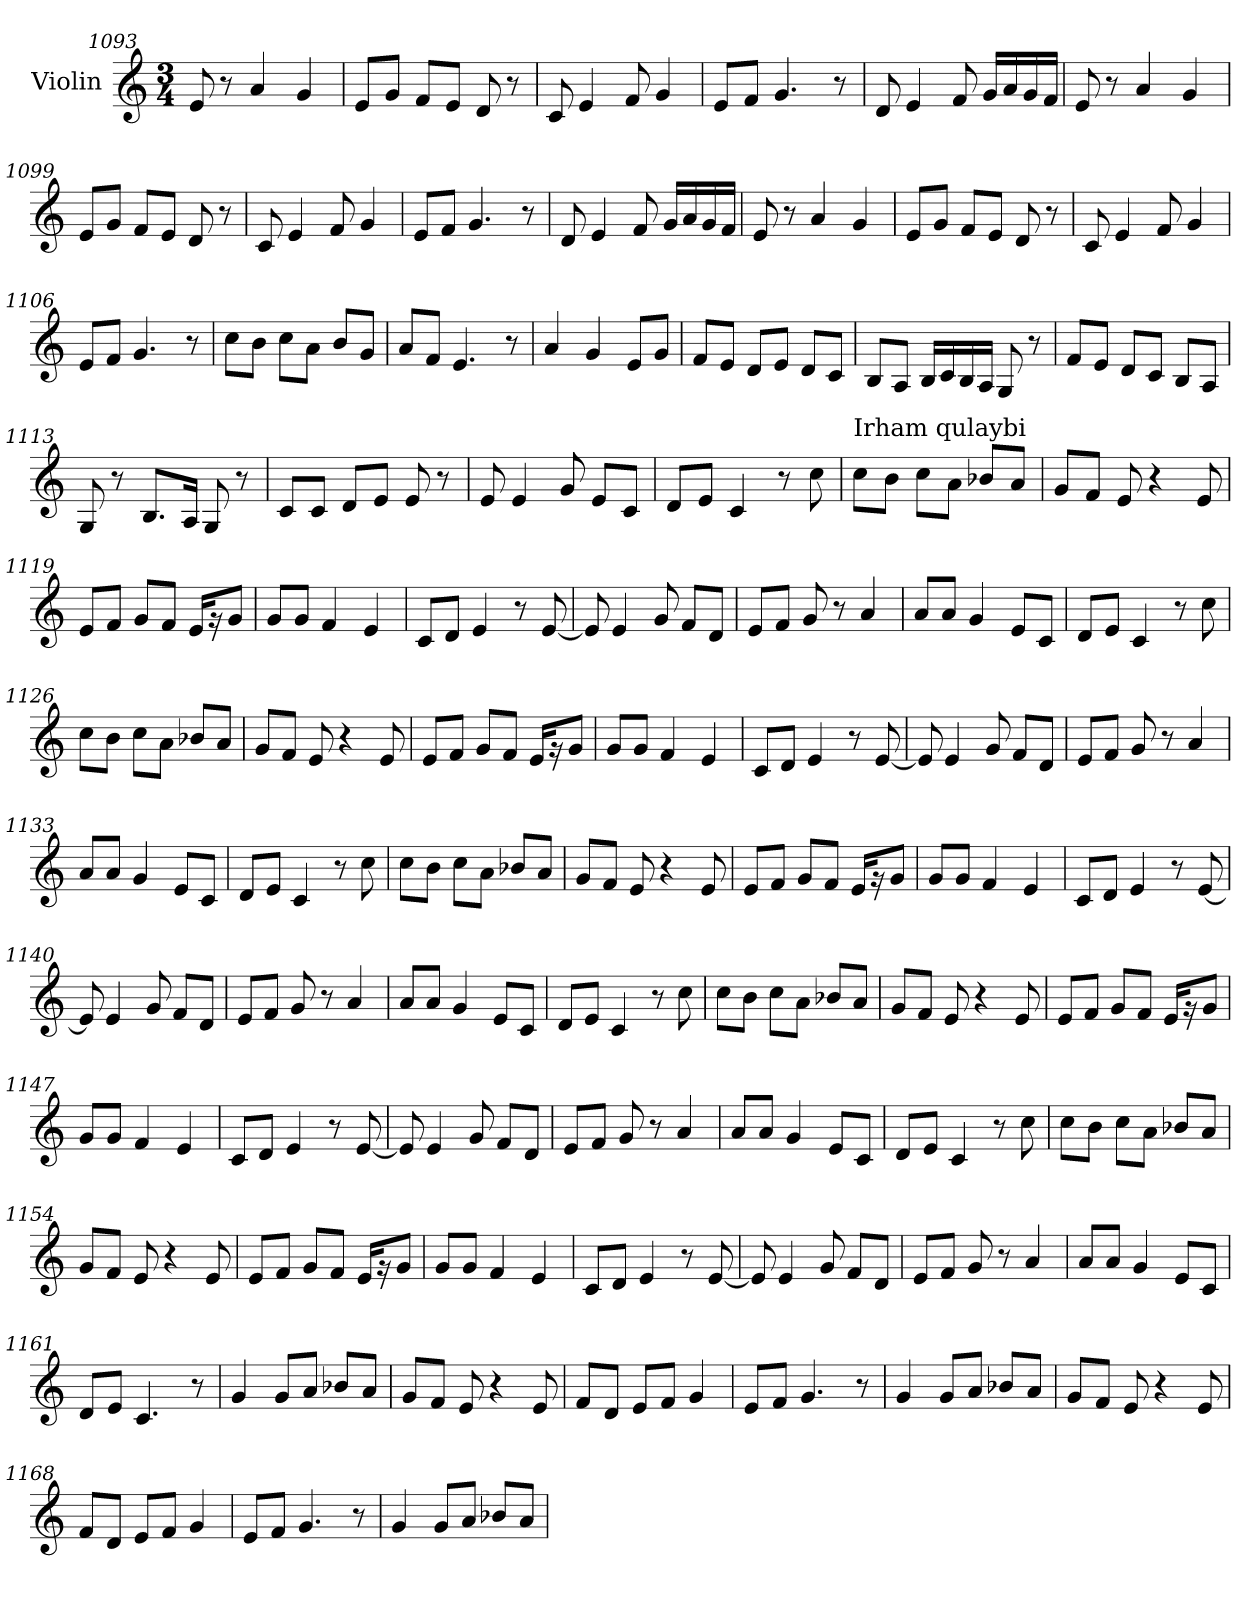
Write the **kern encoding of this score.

**kern
*part1
*staff1
*I"Violin
*clefG2
*k[]
*M3/4
=1093
8e/
8r
4a/
4g/
!!LO:LB:g=z
=1094
8e/L
8g/J
8f/L
8e/J
8d/
8r
=1095
8c/
4e/
8f/
4g/
=1096
8e/L
8f/J
4.g/
8r
=1097
8d/
4e/
8f/
16g/LL
16a/
16g/
16f/JJ
=1098
8e/
8r
4a/
4g/
=1099
8e/L
8g/J
8f/L
8e/J
8d/
8r
!!LO:LB:g=z
=1100
8c/
4e/
8f/
4g/
=1101
8e/L
8f/J
4.g/
8r
=1102
8d/
4e/
8f/
16g/LL
16a/
16g/
16f/JJ
=1103
8e/
8r
4a/
4g/
=1104
8e/L
8g/J
8f/L
8e/J
8d/
8r
=1105
8c/
4e/
8f/
4g/
!!LO:PB:g=z
=1106
8e/L
8f/J
4.g/
8r
=1107
8cc\L
8b\J
8cc\L
8a\J
8b/L
8g/J
=1108
8a/L
8f/J
4.e/
8r
=1109
4a/
4g/
8e/L
8g/J
=1110
8f/L
8e/J
8d/L
8e/J
8d/L
8c/J
=1111
8B/L
8A/J
16B/LL
16c/
16B/
16A/JJ
8G/
8r
!!LO:PB:g=z
=1112
8f/L
8e/J
8d/L
8c/J
8B/L
8A/J
=1113
8G/
8r
8.B/L
16A/Jk
8G/
8r
=1114
8c/L
8c/J
8d/L
8e/J
8e/
8r
=1115
8e/
4e/
8g/
8e/L
8c/J
=1116
8d/L
8e/J
4c/
8r
8cc\
!!LO:LB:g=z
=1117
!LO:TX:a:t=Irham qulaybi
8cc\L
8b\J
8cc\L
8a\J
8b-X/L
8a/J
!!LO:LB:g=z
=1118
8g/L
8f/J
8e/
4r
8e/
!!LO:LB:g=z
=1119
8e/L
8f/J
8g/L
8f/J
16e/KL
16r
8g/J
=1120
8g/L
8g/J
4f/
4e/
=1121
8c/L
8d/J
4e/
8r
[8e/
=1122
8e/]
4e/
8g/
8f/L
8d/J
=1123
8e/L
8f/J
8g/
8r
4a/
=1124
8a/L
8a/J
4g/
8e/L
8c/J
!!LO:LB:g=z
=1125
8d/L
8e/J
4c/
8r
8cc\
=1126
8cc\L
8b\J
8cc\L
8a\J
8b-X/L
8a/J
=1127
8g/L
8f/J
8e/
4r
8e/
=1128
8e/L
8f/J
8g/L
8f/J
16e/KL
16r
8g/J
=1129
8g/L
8g/J
4f/
4e/
=1130
8c/L
8d/J
4e/
8r
[8e/
!!LO:LB:g=z
=1131
8e/]
4e/
8g/
8f/L
8d/J
=1132
8e/L
8f/J
8g/
8r
4a/
=1133
8a/L
8a/J
4g/
8e/L
8c/J
=1134
8d/L
8e/J
4c/
8r
8cc\
=1135
8cc\L
8b\J
8cc\L
8a\J
8b-X/L
8a/J
=1136
8g/L
8f/J
8e/
4r
8e/
!!LO:LB:g=z
=1137
8e/L
8f/J
8g/L
8f/J
16e/KL
16r
8g/J
=1138
8g/L
8g/J
4f/
4e/
=1139
8c/L
8d/J
4e/
8r
[8e/
=1140
8e/]
4e/
8g/
8f/L
8d/J
=1141
8e/L
8f/J
8g/
8r
4a/
=1142
8a/L
8a/J
4g/
8e/L
8c/J
!!LO:LB:g=z
=1143
8d/L
8e/J
4c/
8r
8cc\
=1144
8cc\L
8b\J
8cc\L
8a\J
8b-X/L
8a/J
=1145
8g/L
8f/J
8e/
4r
8e/
=1146
8e/L
8f/J
8g/L
8f/J
16e/KL
16r
8g/J
=1147
8g/L
8g/J
4f/
4e/
=1148
8c/L
8d/J
4e/
8r
[8e/
!!LO:PB:g=z
=1149
8e/]
4e/
8g/
8f/L
8d/J
=1150
8e/L
8f/J
8g/
8r
4a/
=1151
8a/L
8a/J
4g/
8e/L
8c/J
=1152
8d/L
8e/J
4c/
8r
8cc\
=1153
8cc\L
8b\J
8cc\L
8a\J
8b-X/L
8a/J
=1154
8g/L
8f/J
8e/
4r
8e/
!!LO:PB:g=z
=1155
8e/L
8f/J
8g/L
8f/J
16e/KL
16r
8g/J
=1156
8g/L
8g/J
4f/
4e/
=1157
8c/L
8d/J
4e/
8r
[8e/
=1158
8e/]
4e/
8g/
8f/L
8d/J
=1159
8e/L
8f/J
8g/
8r
4a/
=1160
8a/L
8a/J
4g/
8e/L
8c/J
!!LO:LB:g=z
=1161
8d/L
8e/J
4.c/
8r
=1162
4g/
8g/L
8a/J
8b-X/L
8a/J
=1163
8g/L
8f/J
8e/
4r
8e/
=1164
8f/L
8d/J
8e/L
8f/J
4g/
=1165
8e/L
8f/J
4.g/
8r
=1166
4g/
8g/L
8a/J
8b-X/L
8a/J
!!LO:LB:g=z
=1167
8g/L
8f/J
8e/
4r
8e/
=1168
8f/L
8d/J
8e/L
8f/J
4g/
=1169
8e/L
8f/J
4.g/
8r
=1170
4g/
8g/L
8a/J
8b-X/L
8a/J
=
*-
